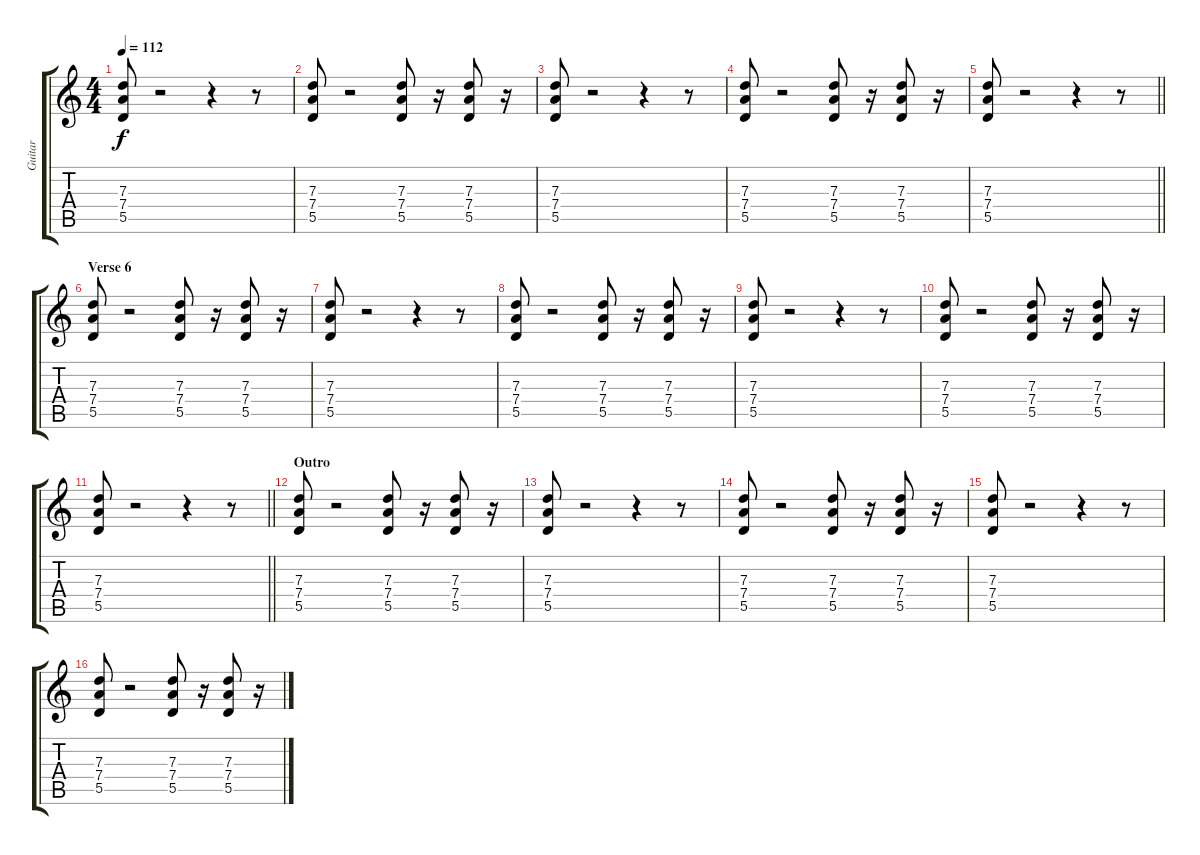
\track ("Guitar" "Guitar") {instrument distortionguitar}
\staff {score tabs}
\tuning (E4 B3 G3 D3 A2 E2) {hide}
\ts (4 4)
\tempo 112
\clef g2
\ks c
(7.3 7.4 5.5).8{dy f} r.2 r.4 r.8 |
(7.3 7.4 5.5).8 r.2 (7.3 7.4 5.5).8 r.16 (7.3 7.4 5.5).8 r.16 |
(7.3 7.4 5.5).8 r.2 r.4 r.8 |
(7.3 7.4 5.5).8 r.2 (7.3 7.4 5.5).8 r.16 (7.3 7.4 5.5).8 r.16 |
\barLineRight lightlight
(7.3 7.4 5.5).8 r.2 r.4 r.8 |
\section ("" "Verse 6")
(7.3 7.4 5.5).8 r.2 (7.3 7.4 5.5).8 r.16 (7.3 7.4 5.5).8 r.16 |
(7.3 7.4 5.5).8 r.2 r.4 r.8 |
(7.3 7.4 5.5).8 r.2 (7.3 7.4 5.5).8 r.16 (7.3 7.4 5.5).8 r.16 |
(7.3 7.4 5.5).8 r.2 r.4 r.8 |
(7.3 7.4 5.5).8 r.2 (7.3 7.4 5.5).8 r.16 (7.3 7.4 5.5).8 r.16 |
\barLineRight lightlight
(7.3 7.4 5.5).8 r.2 r.4 r.8 |
\section ("" "Outro")
(7.3 7.4 5.5).8 r.2 (7.3 7.4 5.5).8 r.16 (7.3 7.4 5.5).8 r.16 |
(7.3 7.4 5.5).8 r.2 r.4 r.8 |
(7.3 7.4 5.5).8 r.2 (7.3 7.4 5.5).8 r.16 (7.3 7.4 5.5).8 r.16 |
(7.3 7.4 5.5).8 r.2 r.4 r.8 |
(7.3 7.4 5.5).8 r.2 (7.3 7.4 5.5).8 r.16 (7.3 7.4 5.5).8 r.16
